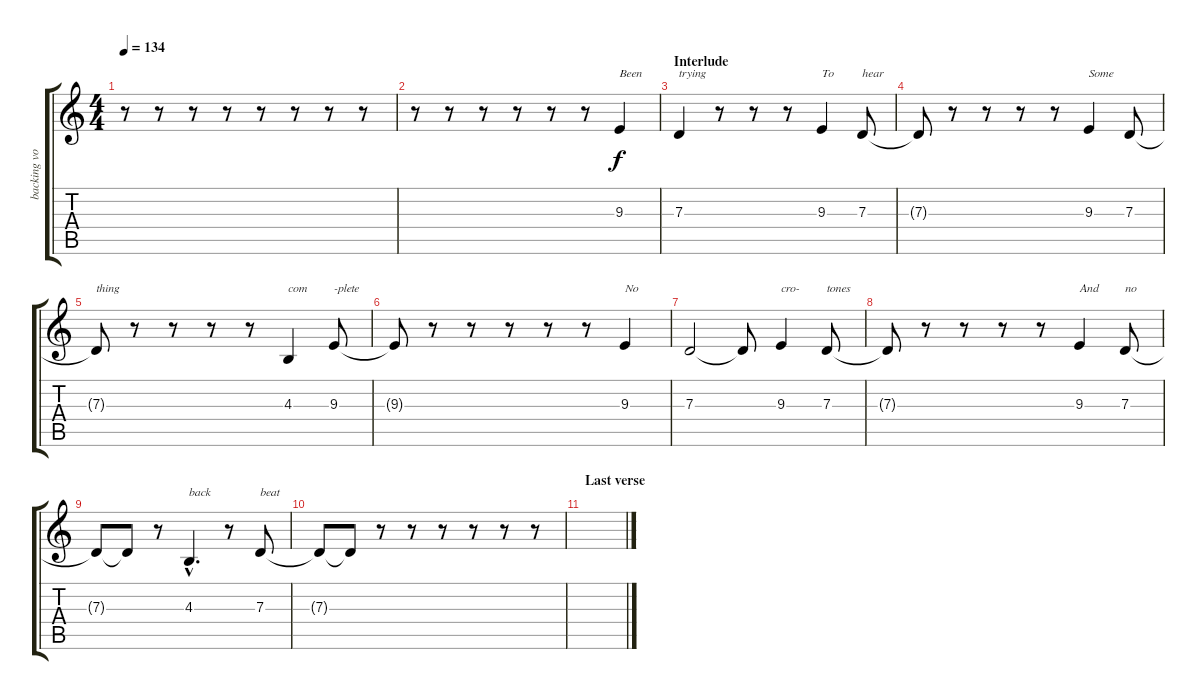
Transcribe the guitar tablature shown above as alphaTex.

\track ("backing vocals" "backing vo") {instrument cello}
\staff {score tabs}
\tuning (E4 B3 G3 D3 A2 E2) {hide}
\ts (4 4)
\tempo 134
\clef g2
\ks c
r.8{dy f} r.8 r.8 r.8 r.8 r.8 r.8 r.8 |
r.8 r.8 r.8 r.8 r.8 r.8 9.3.4{txt "Been"} |
\section ("" "Interlude")
7.3.4{txt "trying"} r.8 r.8 r.8 9.3.4{txt "To"} 7.3.8{txt "hear"} |
7.3{t}.8 r.8 r.8 r.8 r.8 9.3.4{txt "Some"} 7.3.8 |
7.3{t}.8{txt "thing"} r.8 r.8 r.8 r.8 4.3.4{txt "com"} 9.3.8{txt "-plete"} |
9.3{t}.8 r.8 r.8 r.8 r.8 r.8 9.3.4{txt "No"} |
7.3.2 7.3{t}.8 9.3.4{txt "cro-"} 7.3.8{txt "tones"} |
7.3{t}.8 r.8 r.8 r.8 r.8 9.3.4{txt "And"} 7.3.8{txt "no"} |
7.3{t}.8 7.3{t}.8 r.8 4.3{hac}.4{d txt "back"} r.8 7.3.8{txt "beat"} |
7.3{t}.8 7.3{t}.8 r.8 r.8 r.8 r.8 r.8 r.8 |
\section ("" "Last verse")
